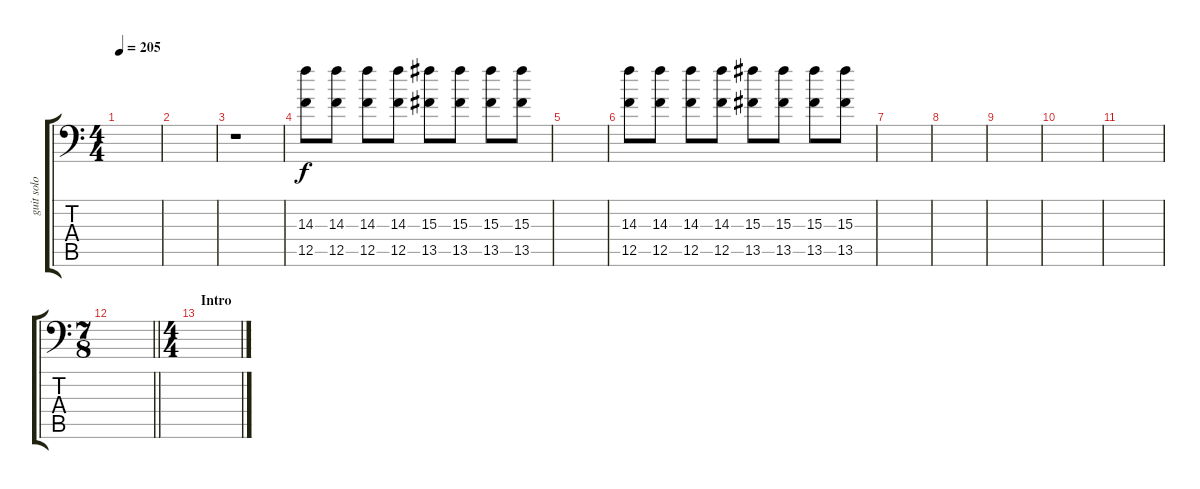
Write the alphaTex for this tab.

\track ("guit solo" "guit solo") {instrument overdrivenguitar}
\staff {score tabs}
\tuning (C4 G3 Eb3 Bb2 F2 Bb1) {hide}
\ts (4 4)
\tempo 205
\clef f4
\ks c
|
|
r.1 |
(14.3 12.5).8 (14.3 12.5).8 (14.3 12.5).8 (14.3 12.5).8 (15.3 13.5).8 (15.3 13.5).8 (15.3 13.5).8 (15.3 13.5).8 |
|
(14.3 12.5).8 (14.3 12.5).8 (14.3 12.5).8 (14.3 12.5).8 (15.3 13.5).8 (15.3 13.5).8 (15.3 13.5).8 (15.3 13.5).8 |
|
|
|
|
|
\ts (7 8)
\barLineRight lightlight
|
\ts (4 4)
\section ("" "Intro")
